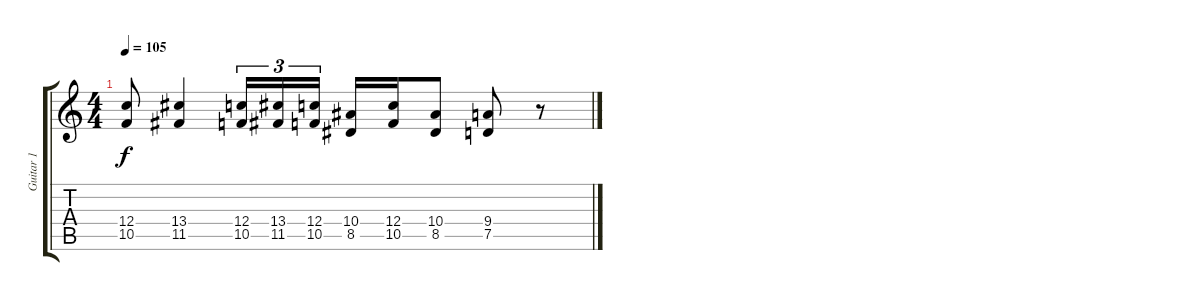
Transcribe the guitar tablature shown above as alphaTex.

\track ("Guitar 1" "Guitar 1") {instrument overdrivenguitar}
\staff {score tabs}
\tuning (D4 A3 F3 C3 G2 D2) {hide}
\ts (4 4)
\tempo 105
\clef g2
\ks c
(12.4 10.5).8{dy f} (13.4 11.5).4 (12.4 10.5).16{tu (3 2)} (13.4 11.5).16{tu (3 2)} (12.4 10.5).16{tu (3 2)} (10.4 8.5).16 (12.4 10.5).16 (10.4 8.5).8 (9.4 7.5).8 r.8
